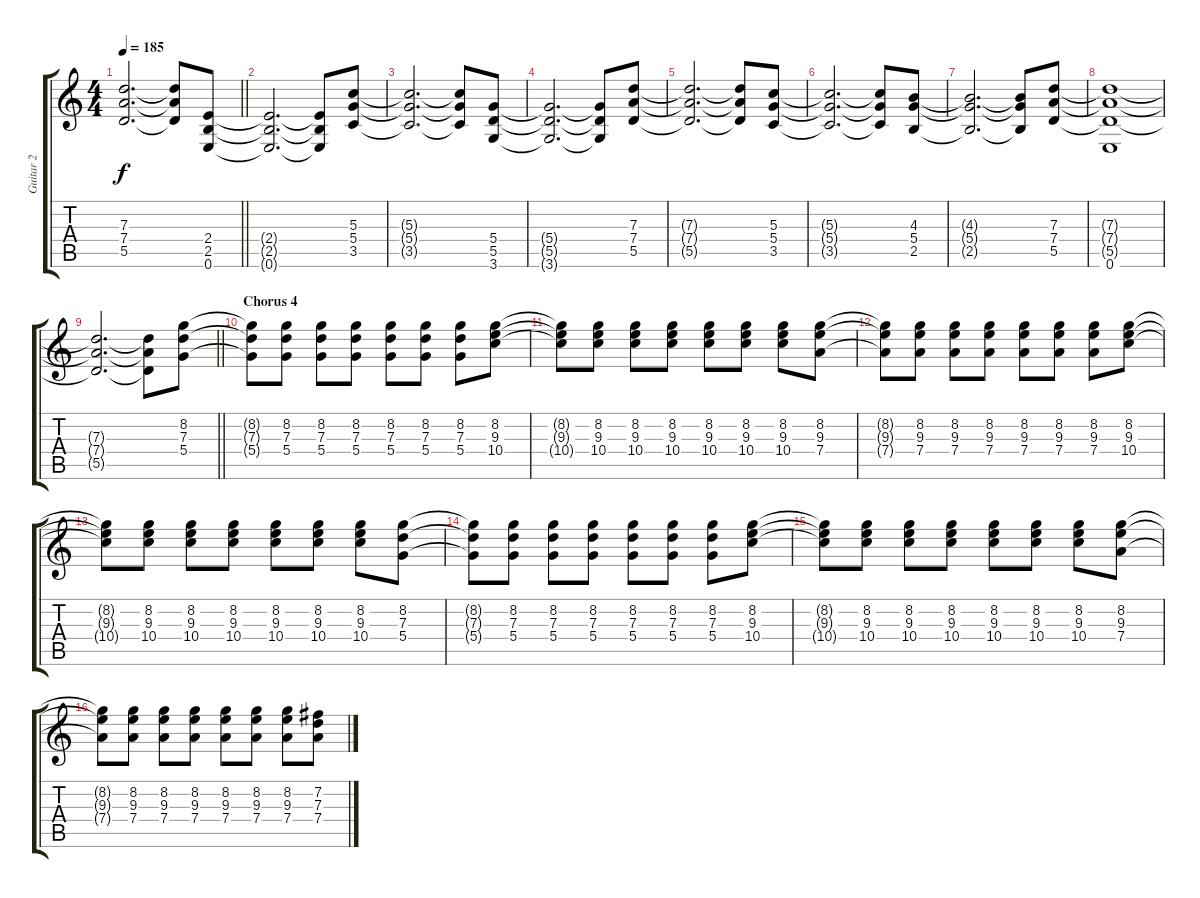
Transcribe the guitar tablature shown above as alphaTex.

\track ("Guitar 2" "Guitar 2") {solo instrument overdrivenguitar}
\staff {score tabs}
\tuning (E4 B3 G3 D3 A2 E2) {hide}
\ts (4 4)
\tempo 185
\clef g2
\barLineRight lightlight
\ks c
(7.3{t} 7.4{t} 5.5{t}).2{d dy f} (7.3{t} 7.4{t} 5.5{t}).8 (2.4 2.5 0.6).8 |
\section ("" "")
(2.4{t} 2.5{t} 0.6{t}).2{d} (2.4{t} 2.5{t} 0.6{t}).8 (5.3 5.4 3.5).8 |
(5.3{t} 5.4{t} 3.5{t}).2{d} (5.3{t} 5.4{t} 3.5{t}).8 (5.4 5.5 3.6).8 |
(5.4{t} 5.5{t} 3.6{t}).2{d} (5.4{t} 5.5{t} 3.6{t}).8 (7.3 7.4 5.5).8 |
(7.3{t} 7.4{t} 5.5{t}).2{d} (7.3{t} 7.4{t} 5.5{t}).8 (5.3 5.4 3.5).8 |
(5.3{t} 5.4{t} 3.5{t}).2{d} (5.3{t} 5.4{t} 3.5{t}).8 (4.3 5.4 2.5).8 |
(4.3{t} 5.4{t} 2.5{t}).2{d} (4.3{t} 5.4{t} 2.5{t}).8 (7.3 7.4 5.5).8 |
(7.3{t} 7.4{t} 5.5{t} 0.6).1 |
\barLineRight lightlight
(7.3{t} 7.4{t} 5.5{t}).2{d} (7.3{t} 7.4{t} 5.5{t}).8 (8.2 7.3 5.4).8 |
\section ("" "Chorus 4")
(8.2{t} 7.3{t} 5.4{t}).8 (8.2 7.3 5.4).8 (8.2 7.3 5.4).8 (8.2 7.3 5.4).8 (8.2 7.3 5.4).8 (8.2 7.3 5.4).8 (8.2 7.3 5.4).8 (8.2 9.3 10.4).8 |
(8.2{t} 9.3{t} 10.4{t}).8 (8.2 9.3 10.4).8 (8.2 9.3 10.4).8 (8.2 9.3 10.4).8 (8.2 9.3 10.4).8 (8.2 9.3 10.4).8 (8.2 9.3 10.4).8 (8.2 9.3 7.4).8 |
(8.2{t} 9.3{t} 7.4{t}).8 (8.2 9.3 7.4).8 (8.2 9.3 7.4).8 (8.2 9.3 7.4).8 (8.2 9.3 7.4).8 (8.2 9.3 7.4).8 (8.2 9.3 7.4).8 (8.2 9.3 10.4).8 |
(8.2{t} 9.3{t} 10.4{t}).8 (8.2 9.3 10.4).8 (8.2 9.3 10.4).8 (8.2 9.3 10.4).8 (8.2 9.3 10.4).8 (8.2 9.3 10.4).8 (8.2 9.3 10.4).8 (8.2 7.3 5.4).8 |
(8.2{t} 7.3{t} 5.4{t}).8 (8.2 7.3 5.4).8 (8.2 7.3 5.4).8 (8.2 7.3 5.4).8 (8.2 7.3 5.4).8 (8.2 7.3 5.4).8 (8.2 7.3 5.4).8 (8.2 9.3 10.4).8 |
(8.2{t} 9.3{t} 10.4{t}).8 (8.2 9.3 10.4).8 (8.2 9.3 10.4).8 (8.2 9.3 10.4).8 (8.2 9.3 10.4).8 (8.2 9.3 10.4).8 (8.2 9.3 10.4).8 (8.2 9.3 7.4).8 |
(8.2{t} 9.3{t} 7.4{t}).8 (8.2 9.3 7.4).8 (8.2 9.3 7.4).8 (8.2 9.3 7.4).8 (8.2 9.3 7.4).8 (8.2 9.3 7.4).8 (8.2 9.3 7.4).8 (7.2 7.3 7.4).8
